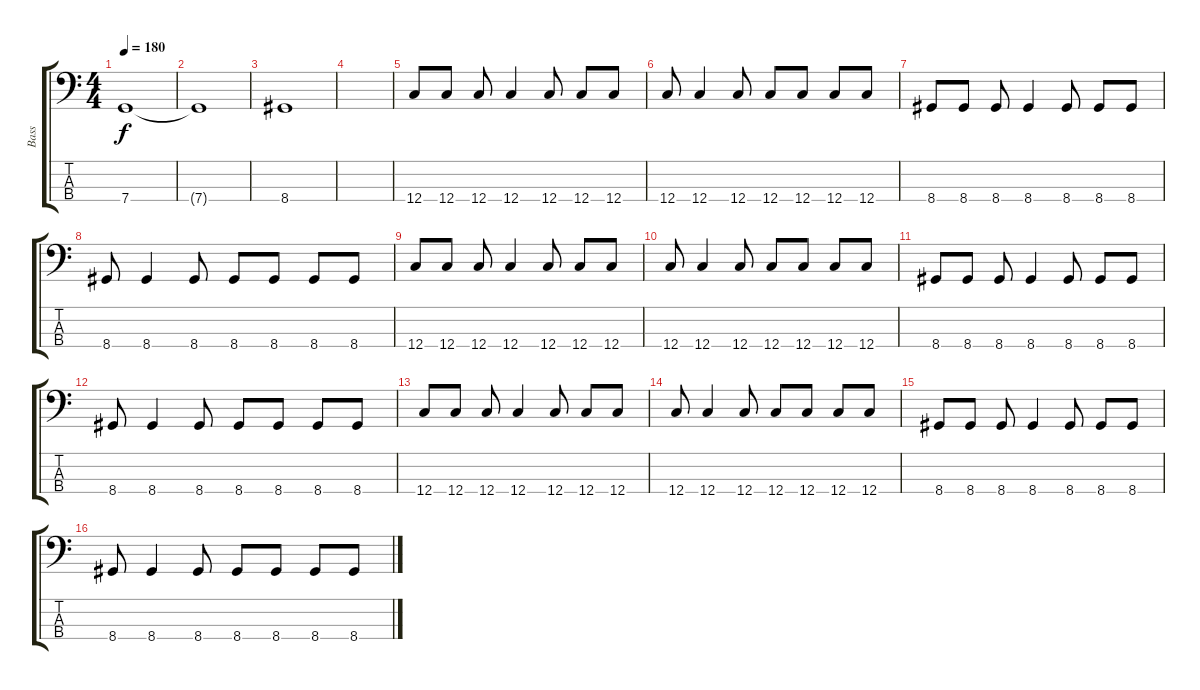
\track ("Bass" "Bass") {instrument electricbasspick}
\staff {score tabs}
\tuning (F2 C2 G1 C1) {hide}
\ts (4 4)
\section ("" "")
\tempo 180
\clef f4
\ks c
7.4.1{dy f} |
7.4{t}.1 |
8.4.1 |
|
12.4.8 12.4.8 12.4.8 12.4.4 12.4.8 12.4.8 12.4.8 |
12.4.8 12.4.4 12.4.8 12.4.8 12.4.8 12.4.8 12.4.8 |
8.4.8 8.4.8 8.4.8 8.4.4 8.4.8 8.4.8 8.4.8 |
8.4.8 8.4.4 8.4.8 8.4.8 8.4.8 8.4.8 8.4.8 |
12.4.8 12.4.8 12.4.8 12.4.4 12.4.8 12.4.8 12.4.8 |
12.4.8 12.4.4 12.4.8 12.4.8 12.4.8 12.4.8 12.4.8 |
8.4.8 8.4.8 8.4.8 8.4.4 8.4.8 8.4.8 8.4.8 |
8.4.8 8.4.4 8.4.8 8.4.8 8.4.8 8.4.8 8.4.8 |
12.4.8 12.4.8 12.4.8 12.4.4 12.4.8 12.4.8 12.4.8 |
12.4.8 12.4.4 12.4.8 12.4.8 12.4.8 12.4.8 12.4.8 |
8.4.8 8.4.8 8.4.8 8.4.4 8.4.8 8.4.8 8.4.8 |
8.4.8 8.4.4 8.4.8 8.4.8 8.4.8 8.4.8 8.4.8
